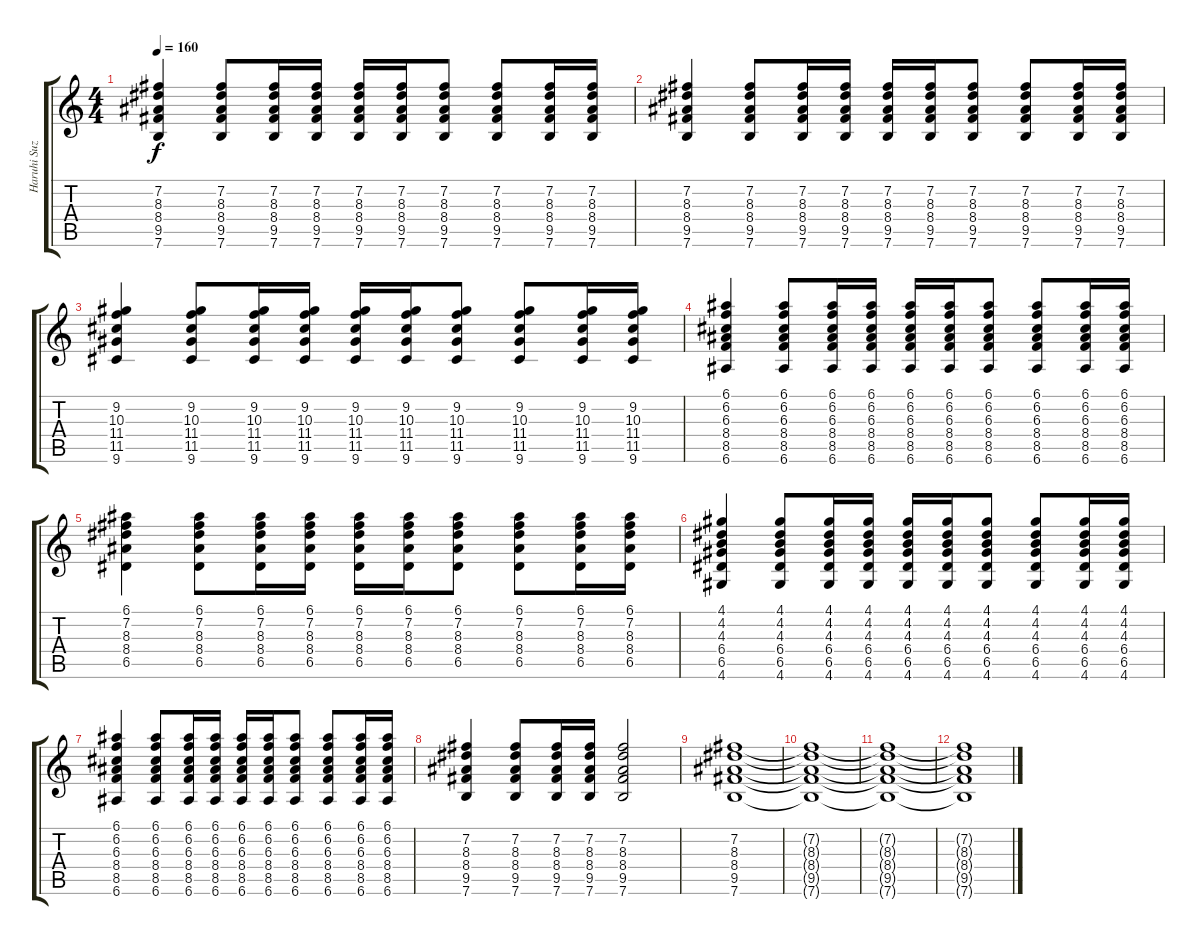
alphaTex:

\track ("Haruhi Suzumiya (Rhythm Guitar)" "Haruhi Suz") {instrument distortionguitar}
\staff {score tabs}
\tuning (E4 B3 G3 D3 A2 E2) {hide}
\ts (4 4)
\tempo 160
\clef g2
\ks c
(7.2 8.3 8.4 9.5 7.6).4{dy f} (7.2 8.3 8.4 9.5 7.6).8 (7.2 8.3 8.4 9.5 7.6).16 (7.2 8.3 8.4 9.5 7.6).16 (7.2 8.3 8.4 9.5 7.6).16 (7.2 8.3 8.4 9.5 7.6).16 (7.2 8.3 8.4 9.5 7.6).8 (7.2 8.3 8.4 9.5 7.6).8 (7.2 8.3 8.4 9.5 7.6).16 (7.2 8.3 8.4 9.5 7.6).16 |
(7.2 8.3 8.4 9.5 7.6).4 (7.2 8.3 8.4 9.5 7.6).8 (7.2 8.3 8.4 9.5 7.6).16 (7.2 8.3 8.4 9.5 7.6).16 (7.2 8.3 8.4 9.5 7.6).16 (7.2 8.3 8.4 9.5 7.6).16 (7.2 8.3 8.4 9.5 7.6).8 (7.2 8.3 8.4 9.5 7.6).8 (7.2 8.3 8.4 9.5 7.6).16 (7.2 8.3 8.4 9.5 7.6).16 |
(9.2 10.3 11.4 11.5 9.6).4 (9.2 10.3 11.4 11.5 9.6).8 (9.2 10.3 11.4 11.5 9.6).16 (9.2 10.3 11.4 11.5 9.6).16 (9.2 10.3 11.4 11.5 9.6).16 (9.2 10.3 11.4 11.5 9.6).16 (9.2 10.3 11.4 11.5 9.6).8 (9.2 10.3 11.4 11.5 9.6).8 (9.2 10.3 11.4 11.5 9.6).16 (9.2 10.3 11.4 11.5 9.6).16 |
(6.1 6.2 6.3 8.4 8.5 6.6).4 (6.1 6.2 6.3 8.4 8.5 6.6).8 (6.1 6.2 6.3 8.4 8.5 6.6).16 (6.1 6.2 6.3 8.4 8.5 6.6).16 (6.1 6.2 6.3 8.4 8.5 6.6).16 (6.1 6.2 6.3 8.4 8.5 6.6).16 (6.1 6.2 6.3 8.4 8.5 6.6).8 (6.1 6.2 6.3 8.4 8.5 6.6).8 (6.1 6.2 6.3 8.4 8.5 6.6).16 (6.1 6.2 6.3 8.4 8.5 6.6).16 |
(6.1 7.2 8.3 8.4 6.5).4 (6.1 7.2 8.3 8.4 6.5).8 (6.1 7.2 8.3 8.4 6.5).16 (6.1 7.2 8.3 8.4 6.5).16 (6.1 7.2 8.3 8.4 6.5).16 (6.1 7.2 8.3 8.4 6.5).16 (6.1 7.2 8.3 8.4 6.5).8 (6.1 7.2 8.3 8.4 6.5).8 (6.1 7.2 8.3 8.4 6.5).16 (6.1 7.2 8.3 8.4 6.5).16 |
(4.1 4.2 4.3 6.4 6.5 4.6).4 (4.1 4.2 4.3 6.4 6.5 4.6).8 (4.1 4.2 4.3 6.4 6.5 4.6).16 (4.1 4.2 4.3 6.4 6.5 4.6).16 (4.1 4.2 4.3 6.4 6.5 4.6).16 (4.1 4.2 4.3 6.4 6.5 4.6).16 (4.1 4.2 4.3 6.4 6.5 4.6).8 (4.1 4.2 4.3 6.4 6.5 4.6).8 (4.1 4.2 4.3 6.4 6.5 4.6).16 (4.1 4.2 4.3 6.4 6.5 4.6).16 |
(6.1 6.2 6.3 8.4 8.5 6.6).4 (6.1 6.2 6.3 8.4 8.5 6.6).8 (6.1 6.2 6.3 8.4 8.5 6.6).16 (6.1 6.2 6.3 8.4 8.5 6.6).16 (6.1 6.2 6.3 8.4 8.5 6.6).16 (6.1 6.2 6.3 8.4 8.5 6.6).16 (6.1 6.2 6.3 8.4 8.5 6.6).8 (6.1 6.2 6.3 8.4 8.5 6.6).8 (6.1 6.2 6.3 8.4 8.5 6.6).16 (6.1 6.2 6.3 8.4 8.5 6.6).16 |
(7.2 8.3 8.4 9.5 7.6).4 (7.2 8.3 8.4 9.5 7.6).8 (7.2 8.3 8.4 9.5 7.6).16 (7.2 8.3 8.4 9.5 7.6).16 (7.2 8.3 8.4 9.5 7.6).2 |
(7.2 8.3 8.4 9.5 7.6).1 |
(7.2{t} 8.3{t} 8.4{t} 9.5{t} 7.6{t}).1 |
(7.2{t} 8.3{t} 8.4{t} 9.5{t} 7.6{t}).1 |
(7.2{t} 8.3{t} 8.4{t} 9.5{t} 7.6{t}).1
